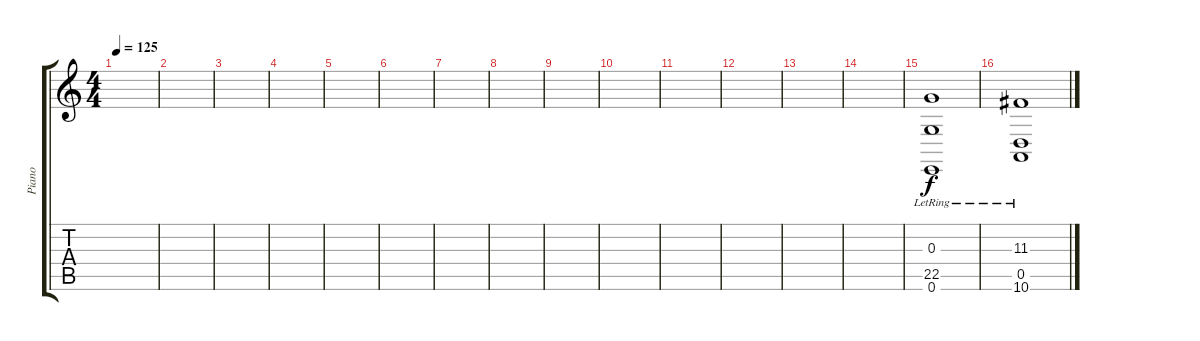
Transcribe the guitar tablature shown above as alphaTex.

\track ("Piano" "Piano") {instrument acousticgrandpiano}
\staff {score tabs}
\tuning (E4 B3 G3 D3 A2 E2) {hide}
\ts (4 4)
\tempo 125
\clef g2
\ks c
|
|
|
|
|
|
|
|
|
|
|
|
|
|
(0.3{lr} 22.5{lr} 0.6{lr}).1 |
(11.3{lr} 0.5{lr} 10.6{lr}).1
